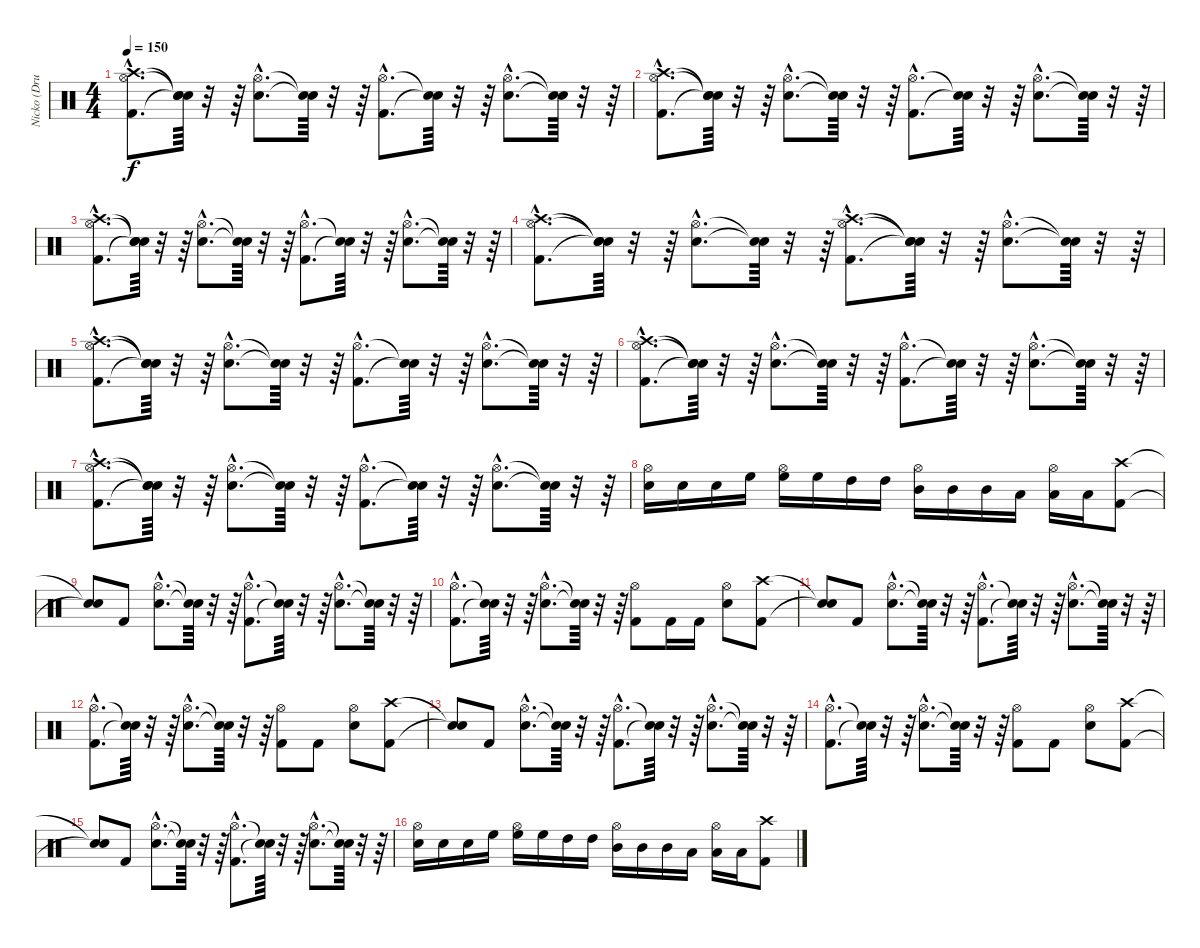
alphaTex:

\track ("Nicko (Drums)" "Nicko (Dru") {instrument percussion}
\staff {score}
\articulation defaults
\ts (4 4)
\tempo 150
\clef neutral
\ks c
("Kick (hit) 2"{hac} "Hi-Hat (open)"{hac} "Crash high (hit)"{hac}).8{d dy f} ("Snare (hit)"{t} "Snare (hit)"{t} "Snare (hit)"{t}).64 r.32 r.64 ("Snare (hit) 2"{hac} "Hi-Hat (open)"{hac}).8{d} ("Snare (hit)"{t} "Snare (hit)"{t}).64 r.32 r.64 ("Kick (hit) 2"{hac} "Hi-Hat (open)"{hac}).8{d} ("Snare (hit)"{t} "Snare (hit)"{t}).64 r.32 r.64 ("Snare (hit) 2"{hac} "Hi-Hat (open)"{hac}).8{d} ("Snare (hit)"{t} "Snare (hit)"{t}).64 r.32 r.64 |
("Kick (hit) 2"{hac} "Hi-Hat (open)"{hac} "Crash high (hit)"{hac}).8{d} ("Snare (hit)"{t} "Snare (hit)"{t} "Snare (hit)"{t}).64 r.32 r.64 ("Snare (hit) 2"{hac} "Hi-Hat (open)"{hac}).8{d} ("Snare (hit)"{t} "Snare (hit)"{t}).64 r.32 r.64 ("Kick (hit) 2"{hac} "Hi-Hat (open)"{hac}).8{d} ("Snare (hit)"{t} "Snare (hit)"{t}).64 r.32 r.64 ("Snare (hit) 2"{hac} "Hi-Hat (open)"{hac}).8{d} ("Snare (hit)"{t} "Snare (hit)"{t}).64 r.32 r.64 |
("Kick (hit) 2"{hac} "Hi-Hat (open)"{hac} "Crash high (hit)"{hac}).8{d} ("Snare (hit)"{t} "Snare (hit)"{t} "Snare (hit)"{t}).64 r.32 r.64 ("Snare (hit) 2"{hac} "Hi-Hat (open)"{hac}).8{d} ("Snare (hit)"{t} "Snare (hit)"{t}).64 r.32 r.64 ("Kick (hit) 2"{hac} "Hi-Hat (open)"{hac}).8{d} ("Snare (hit)"{t} "Snare (hit)"{t}).64 r.32 r.64 ("Snare (hit) 2"{hac} "Hi-Hat (open)"{hac}).8{d} ("Snare (hit)"{t} "Snare (hit)"{t}).64 r.32 r.64 |
("Kick (hit) 2"{hac} "Hi-Hat (open)"{hac} "Crash high (hit)"{hac}).8{d} ("Snare (hit)"{t} "Snare (hit)"{t} "Snare (hit)"{t}).64 r.32 r.64 ("Snare (hit) 2"{hac} "Hi-Hat (open)"{hac}).8{d} ("Snare (hit)"{t} "Snare (hit)"{t}).64 r.32 r.64 ("Kick (hit) 2"{hac} "Hi-Hat (open)"{hac} "Crash high (hit)"{hac}).8{d} ("Snare (hit)"{t} "Snare (hit)"{t} "Snare (hit)"{t}).64 r.32 r.64 ("Snare (hit) 2"{hac} "Hi-Hat (open)"{hac}).8{d} ("Snare (hit)"{t} "Snare (hit)"{t}).64 r.32 r.64 |
("Kick (hit) 2"{hac} "Hi-Hat (open)"{hac} "Crash high (hit)"{hac}).8{d} ("Snare (hit)"{t} "Snare (hit)"{t} "Snare (hit)"{t}).64 r.32 r.64 ("Snare (hit) 2"{hac} "Hi-Hat (open)"{hac}).8{d} ("Snare (hit)"{t} "Snare (hit)"{t}).64 r.32 r.64 ("Kick (hit) 2"{hac} "Hi-Hat (open)"{hac}).8{d} ("Snare (hit)"{t} "Snare (hit)"{t}).64 r.32 r.64 ("Snare (hit) 2"{hac} "Hi-Hat (open)"{hac}).8{d} ("Snare (hit)"{t} "Snare (hit)"{t}).64 r.32 r.64 |
("Kick (hit) 2"{hac} "Hi-Hat (open)"{hac} "Crash high (hit)"{hac}).8{d} ("Snare (hit)"{t} "Snare (hit)"{t} "Snare (hit)"{t}).64 r.32 r.64 ("Snare (hit) 2"{hac} "Hi-Hat (open)"{hac}).8{d} ("Snare (hit)"{t} "Snare (hit)"{t}).64 r.32 r.64 ("Kick (hit) 2"{hac} "Hi-Hat (open)"{hac}).8{d} ("Snare (hit)"{t} "Snare (hit)"{t}).64 r.32 r.64 ("Snare (hit) 2"{hac} "Hi-Hat (open)"{hac}).8{d} ("Snare (hit)"{t} "Snare (hit)"{t}).64 r.32 r.64 |
("Kick (hit) 2"{hac} "Hi-Hat (open)"{hac} "Crash high (hit)"{hac}).8{d} ("Snare (hit)"{t} "Snare (hit)"{t} "Snare (hit)"{t}).64 r.32 r.64 ("Snare (hit) 2"{hac} "Hi-Hat (open)"{hac}).8{d} ("Snare (hit)"{t} "Snare (hit)"{t}).64 r.32 r.64 ("Kick (hit) 2"{hac} "Hi-Hat (open)"{hac}).8{d} ("Snare (hit)"{t} "Snare (hit)"{t}).64 r.32 r.64 ("Snare (hit) 2"{hac} "Hi-Hat (open)"{hac}).8{d} ("Snare (hit)"{t} "Snare (hit)"{t}).64 r.32 r.64 |
("Snare (hit) 2" "Hi-Hat (open)").16 "Snare (hit) 2".16 "Snare (hit) 2".16 "High Floor Tom (hit)".16 ("Hi-Hat (open)" "High Floor Tom (hit)").16 "High Floor Tom (hit)".16 "High Tom (hit)".16 "High Tom (hit)".16 ("Hi-Hat (open)" "Mid Tom (hit)").16 "Mid Tom (hit)".16 "Mid Tom (hit)".16 "Low Tom (hit)".16 ("Low Tom (hit)" "Hi-Hat (open)").16 "Low Tom (hit)".16 ("Kick (hit) 2" "Crash high (hit)").8 |
("Snare (hit)"{t} "Snare (hit)"{t}).8 "Kick (hit) 2".8 ("Snare (hit) 2"{hac} "Hi-Hat (open)"{hac}).8{d} ("Snare (hit)"{t} "Snare (hit)"{t}).64 r.32 r.64 ("Kick (hit) 2"{hac} "Hi-Hat (open)"{hac}).8{d} ("Snare (hit)"{t} "Snare (hit)"{t}).64 r.32 r.64 ("Snare (hit) 2"{hac} "Hi-Hat (open)"{hac}).8{d} ("Snare (hit)"{t} "Snare (hit)"{t}).64 r.32 r.64 |
("Kick (hit) 2"{hac} "Hi-Hat (open)"{hac}).8{d} ("Snare (hit)"{t} "Snare (hit)"{t}).64 r.32 r.64 ("Snare (hit) 2"{hac} "Hi-Hat (open)"{hac}).8{d} ("Snare (hit)"{t} "Snare (hit)"{t}).64 r.32 r.64 ("Kick (hit) 2" "Hi-Hat (open)").8 "Kick (hit) 2".16 "Kick (hit) 2".16 ("Snare (hit) 2" "Hi-Hat (open)").8 ("Kick (hit) 2" "Crash high (hit)").8 |
("Snare (hit)"{t} "Snare (hit)"{t}).8 "Kick (hit) 2".8 ("Snare (hit) 2"{hac} "Hi-Hat (open)"{hac}).8{d} ("Snare (hit)"{t} "Snare (hit)"{t}).64 r.32 r.64 ("Kick (hit) 2"{hac} "Hi-Hat (open)"{hac}).8{d} ("Snare (hit)"{t} "Snare (hit)"{t}).64 r.32 r.64 ("Snare (hit) 2"{hac} "Hi-Hat (open)"{hac}).8{d} ("Snare (hit)"{t} "Snare (hit)"{t}).64 r.32 r.64 |
("Kick (hit) 2"{hac} "Hi-Hat (open)"{hac}).8{d} ("Snare (hit)"{t} "Snare (hit)"{t}).64 r.32 r.64 ("Snare (hit) 2"{hac} "Hi-Hat (open)"{hac}).8{d} ("Snare (hit)"{t} "Snare (hit)"{t}).64 r.32 r.64 ("Kick (hit) 2" "Hi-Hat (open)").8 "Kick (hit) 2".8 ("Snare (hit) 2" "Hi-Hat (open)").8 ("Kick (hit) 2" "Crash high (hit)").8 |
("Snare (hit)"{t} "Snare (hit)"{t}).8 "Kick (hit) 2".8 ("Snare (hit) 2"{hac} "Hi-Hat (open)"{hac}).8{d} ("Snare (hit)"{t} "Snare (hit)"{t}).64 r.32 r.64 ("Kick (hit) 2"{hac} "Hi-Hat (open)"{hac}).8{d} ("Snare (hit)"{t} "Snare (hit)"{t}).64 r.32 r.64 ("Snare (hit) 2"{hac} "Hi-Hat (open)"{hac}).8{d} ("Snare (hit)"{t} "Snare (hit)"{t}).64 r.32 r.64 |
("Kick (hit) 2"{hac} "Hi-Hat (open)"{hac}).8{d} ("Snare (hit)"{t} "Snare (hit)"{t}).64 r.32 r.64 ("Snare (hit) 2"{hac} "Hi-Hat (open)"{hac}).8{d} ("Snare (hit)"{t} "Snare (hit)"{t}).64 r.32 r.64 ("Kick (hit) 2" "Hi-Hat (open)").8 "Kick (hit) 2".8 ("Snare (hit) 2" "Hi-Hat (open)").8 ("Kick (hit) 2" "Crash high (hit)").8 |
("Snare (hit)"{t} "Snare (hit)"{t}).8 "Kick (hit) 2".8 ("Snare (hit) 2"{hac} "Hi-Hat (open)"{hac}).8{d} ("Snare (hit)"{t} "Snare (hit)"{t}).64 r.32 r.64 ("Kick (hit) 2"{hac} "Hi-Hat (open)"{hac}).8{d} ("Snare (hit)"{t} "Snare (hit)"{t}).64 r.32 r.64 ("Snare (hit) 2"{hac} "Hi-Hat (open)"{hac}).8{d} ("Snare (hit)"{t} "Snare (hit)"{t}).64 r.32 r.64 |
("Snare (hit) 2" "Hi-Hat (open)").16 "Snare (hit) 2".16 "Snare (hit) 2".16 "High Floor Tom (hit)".16 ("Hi-Hat (open)" "High Floor Tom (hit)").16 "High Floor Tom (hit)".16 "High Tom (hit)".16 "High Tom (hit)".16 ("Hi-Hat (open)" "Mid Tom (hit)").16 "Mid Tom (hit)".16 "Mid Tom (hit)".16 "Low Tom (hit)".16 ("Low Tom (hit)" "Hi-Hat (open)").16 "Low Tom (hit)".16 ("Kick (hit) 2" "Crash high (hit)").8
